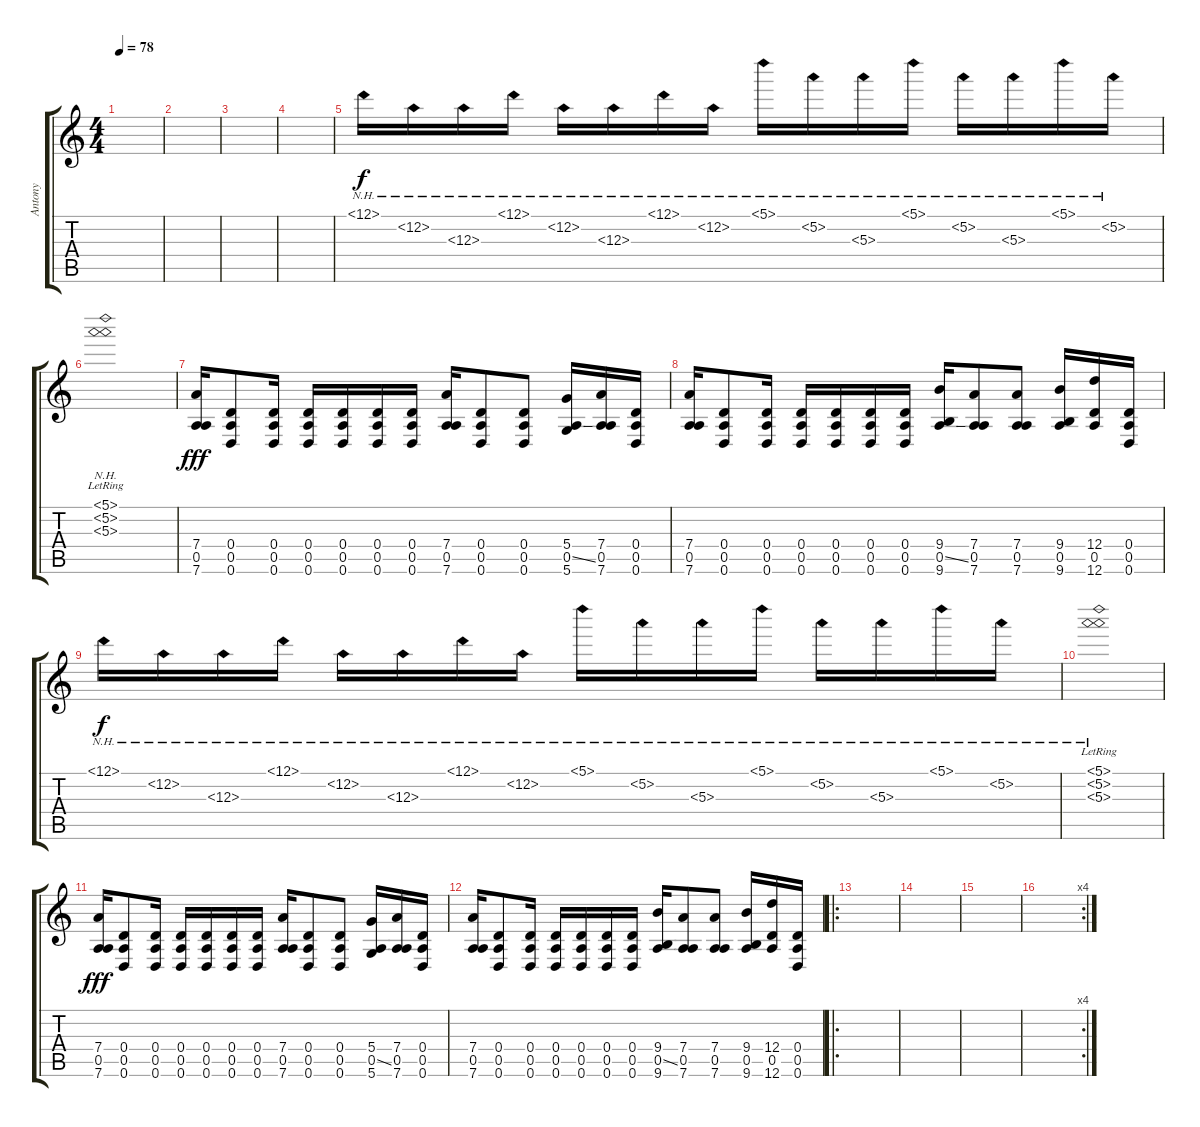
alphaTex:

\track ("Antony" "Antony") {instrument distortionguitar}
\staff {score tabs}
\tuning (D4 A3 A3 D3 A2 D2) {hide}
\ts (4 4)
\tempo 78
\clef g2
\ks c
|
|
|
|
12.1{nh}.16 12.2{nh}.16 12.3{nh}.16 12.1{nh}.16 12.2{nh}.16 12.3{nh}.16 12.1{nh}.16 12.2{nh}.16 5.1{nh}.16 5.2{nh}.16 5.3{nh}.16 5.1{nh}.16 5.2{nh}.16 5.3{nh}.16 5.1{nh}.16 5.2{nh}.16 |
(5.1{nh} 5.2{nh} 5.3{nh lr}).1 |
(7.4 0.5 7.6).16{dy fff} (0.4 0.5 0.6).8 (0.4 0.5 0.6).16 (0.4 0.5 0.6).16 (0.4 0.5 0.6).16 (0.4 0.5 0.6).16 (0.4 0.5 0.6).16 (7.4 0.5 7.6).16 (0.4 0.5 0.6).8 (0.4 0.5 0.6).8 (5.4 0.5{ss} 5.6).16 (7.4 0.5 7.6).16 (0.4 0.5 0.6).16 |
(7.4 0.5 7.6).16 (0.4 0.5 0.6).8 (0.4 0.5 0.6).16 (0.4 0.5 0.6).16 (0.4 0.5 0.6).16 (0.4 0.5 0.6).16 (0.4 0.5 0.6).16 (9.4 0.5{ss} 9.6).16 (7.4 0.5 7.6).8 (7.4 0.5 7.6).8 (9.4 0.5 9.6).16 (12.4 0.5 12.6).16 (0.4 0.5 0.6).16 |
12.1{nh}.16{dy f} 12.2{nh}.16 12.3{nh}.16 12.1{nh}.16 12.2{nh}.16 12.3{nh}.16 12.1{nh}.16 12.2{nh}.16 5.1{nh}.16 5.2{nh}.16 5.3{nh}.16 5.1{nh}.16 5.2{nh}.16 5.3{nh}.16 5.1{nh}.16 5.2{nh}.16 |
(5.1{nh} 5.2{nh} 5.3{nh lr}).1 |
(7.4 0.5 7.6).16{dy fff} (0.4 0.5 0.6).8 (0.4 0.5 0.6).16 (0.4 0.5 0.6).16 (0.4 0.5 0.6).16 (0.4 0.5 0.6).16 (0.4 0.5 0.6).16 (7.4 0.5 7.6).16 (0.4 0.5 0.6).8 (0.4 0.5 0.6).8 (5.4 0.5{ss} 5.6).16 (7.4 0.5 7.6).16 (0.4 0.5 0.6).16 |
(7.4 0.5 7.6).16 (0.4 0.5 0.6).8 (0.4 0.5 0.6).16 (0.4 0.5 0.6).16 (0.4 0.5 0.6).16 (0.4 0.5 0.6).16 (0.4 0.5 0.6).16 (9.4 0.5{ss} 9.6).16 (7.4 0.5 7.6).8 (7.4 0.5 7.6).8 (9.4 0.5 9.6).16 (12.4 0.5 12.6).16 (0.4 0.5 0.6).16 |
\ro
|
|
|
\rc 4
